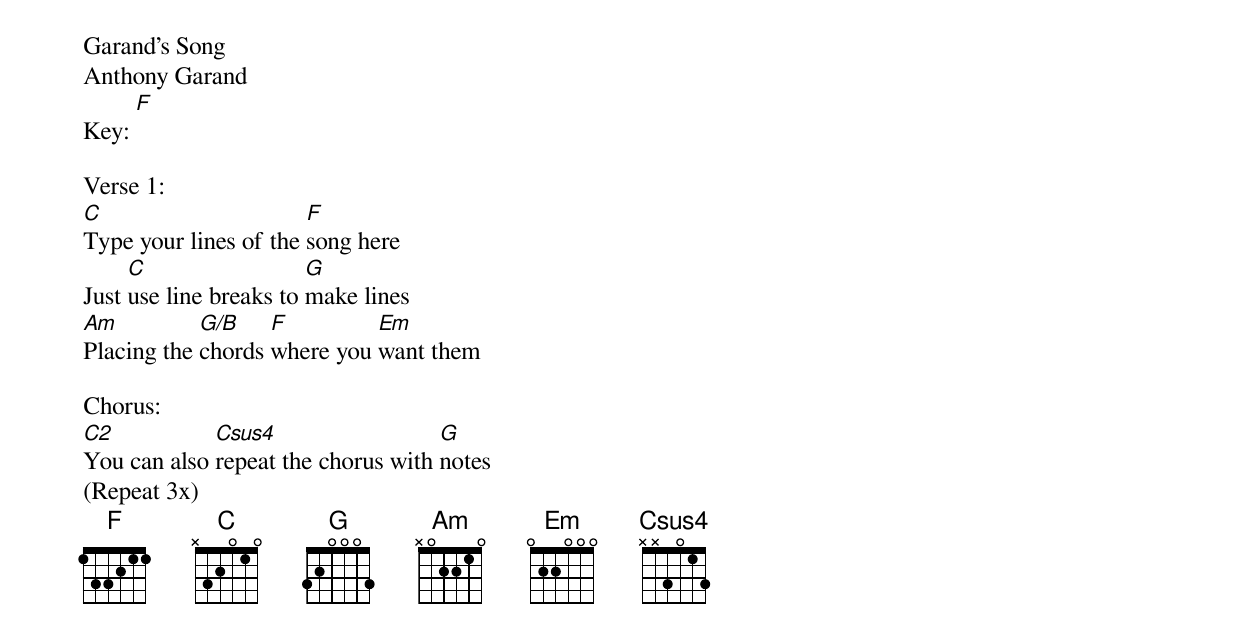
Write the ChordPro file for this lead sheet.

Garand's Song
Anthony Garand
Key: [F]

Verse 1:
[C]Type your lines of the [F]song here
Just [C]use line breaks to [G]make lines
[Am]Placing the [G/B]chords [F]where you [Em]want them

Chorus:
[C2]You can also [Csus4]repeat the chorus with [G]notes
(Repeat 3x)
